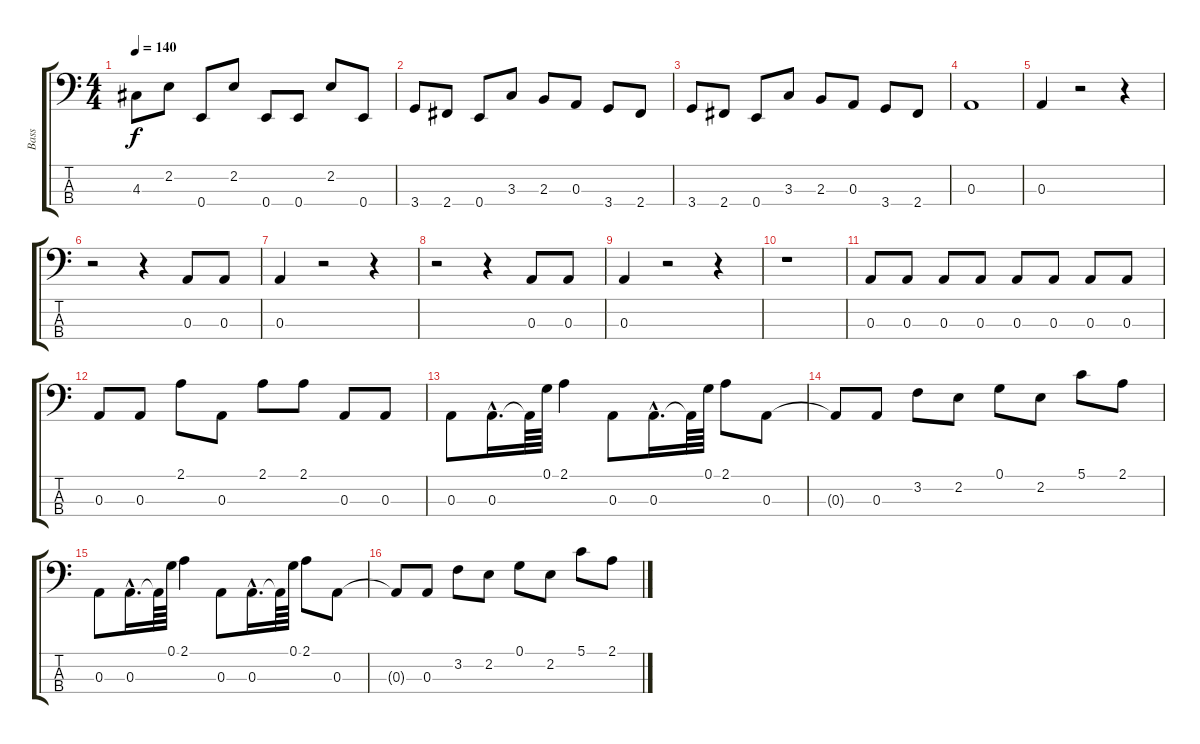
\track ("Bass" "Bass") {instrument electricbassfinger}
\staff {score tabs}
\tuning (G2 D2 A1 E1) {hide}
\ts (4 4)
\tempo 140
\clef f4
\ks c
4.3.8{dy f} 2.2.8 0.4.8 2.2.8 0.4.8 0.4.8 2.2.8 0.4.8 |
3.4.8 2.4.8 0.4.8 3.3.8 2.3.8 0.3.8 3.4.8 2.4.8 |
3.4.8 2.4.8 0.4.8 3.3.8 2.3.8 0.3.8 3.4.8 2.4.8 |
0.3.1 |
0.3.4 r.2 r.4 |
r.2 r.4 0.3.8 0.3.8 |
0.3.4 r.2 r.4 |
r.2 r.4 0.3.8 0.3.8 |
0.3.4 r.2 r.4 |
r.1 |
0.3.8 0.3.8 0.3.8 0.3.8 0.3.8 0.3.8 0.3.8 0.3.8 |
0.3.8 0.3.8 2.1.8 0.3.8 2.1.8 2.1.8 0.3.8 0.3.8 |
0.3.8 0.3{hac}.16{d} 0.3{t}.64 0.1.64 2.1.4 0.3.8 0.3{hac}.16{d} 0.3{t}.64 0.1.64 2.1.8 0.3.8 |
0.3{t}.8 0.3.8 3.2.8 2.2.8 0.1.8 2.2.8 5.1.8 2.1.8 |
0.3.8 0.3{hac}.16{d} 0.3{t}.64 0.1.64 2.1.4 0.3.8 0.3{hac}.16{d} 0.3{t}.64 0.1.64 2.1.8 0.3.8 |
0.3{t}.8 0.3.8 3.2.8 2.2.8 0.1.8 2.2.8 5.1.8 2.1.8
